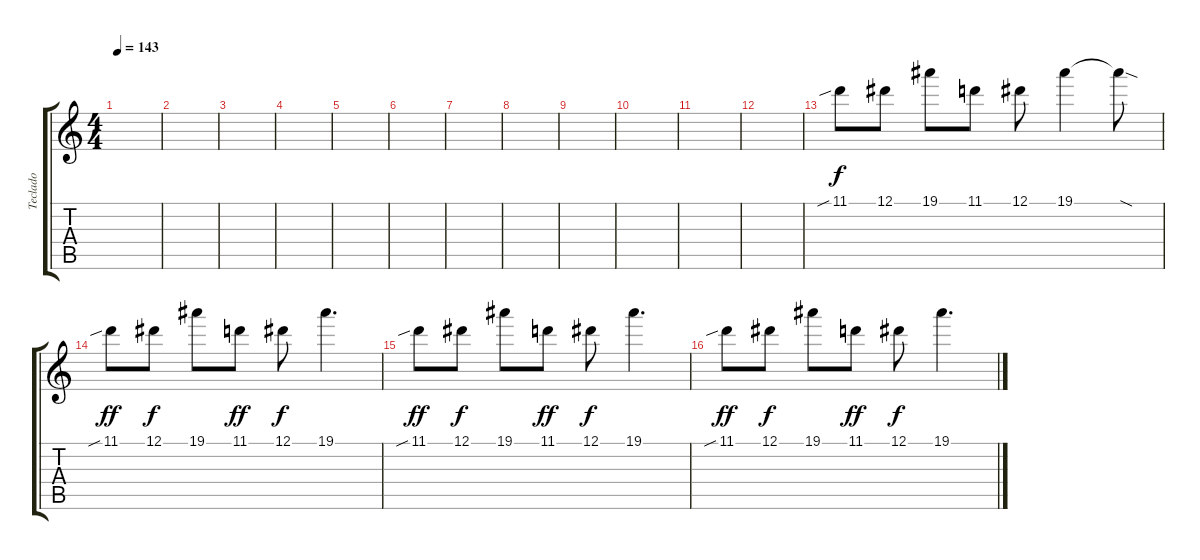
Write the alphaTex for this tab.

\track ("Teclado" "Teclado") {instrument acousticguitarsteel}
\staff {score tabs}
\tuning (Eb4 Bb3 Gb3 Db3 Ab2 Eb2) {hide}
\ts (4 4)
\tempo 143
\clef g2
\ks c
|
|
|
|
|
|
|
|
|
|
|
|
11.1{sib}.8{volume 15} 12.1.8 19.1.8 11.1.8 12.1.8 19.1.4 19.1{sod t}.8 |
11.1{sib}.8{dy ff} 12.1.8{dy f} 19.1.8 11.1.8{dy ff} 12.1.8{dy f} 19.1.4{d} |
11.1{sib}.8{dy ff} 12.1.8{dy f} 19.1.8 11.1.8{dy ff} 12.1.8{dy f} 19.1.4{d} |
11.1{sib}.8{dy ff} 12.1.8{dy f} 19.1.8 11.1.8{dy ff} 12.1.8{dy f} 19.1.4{d}
